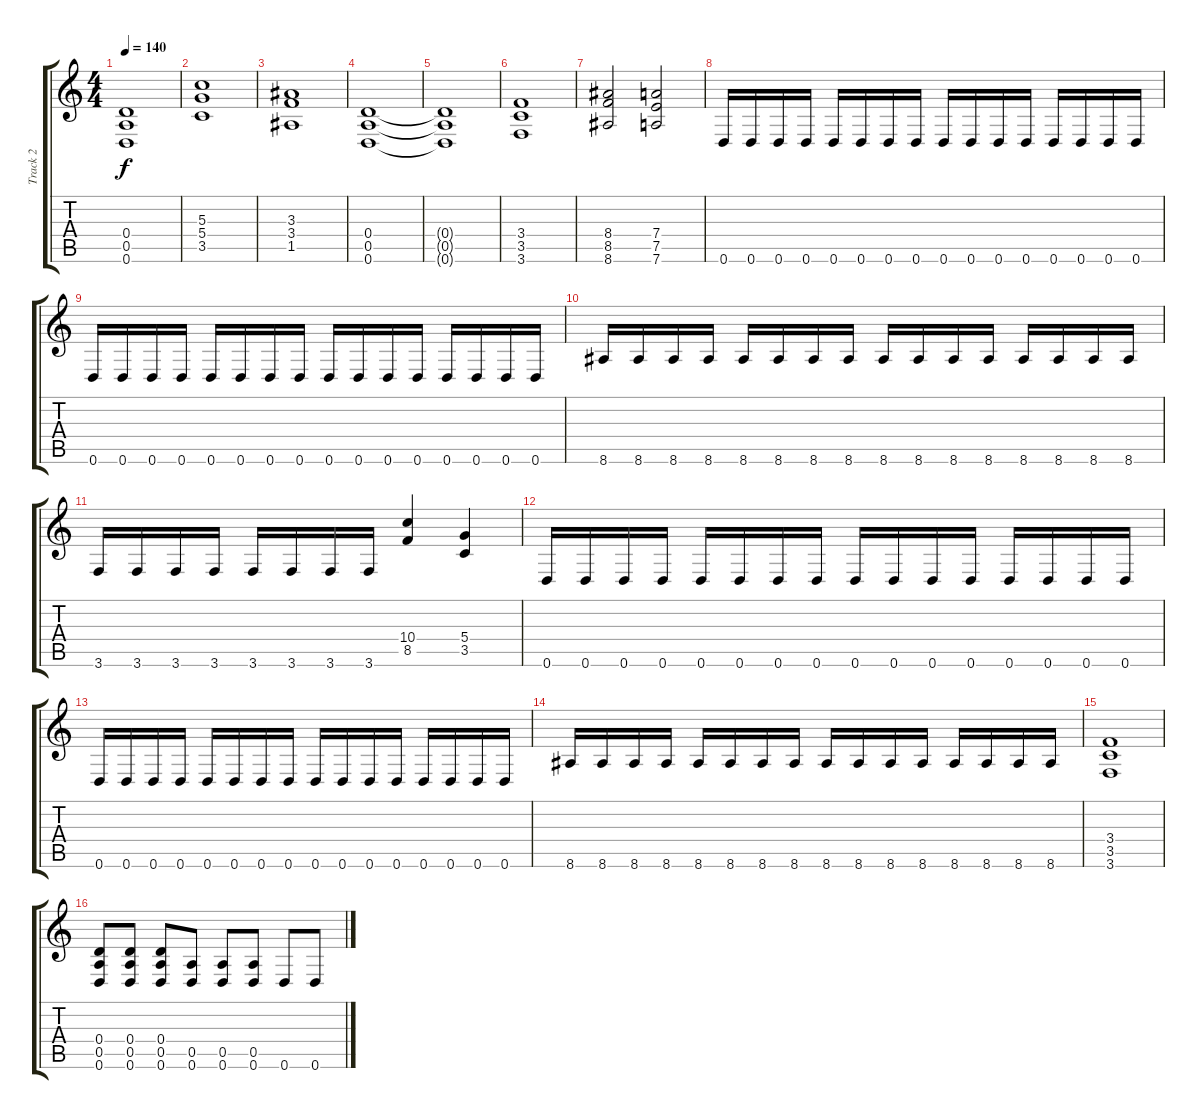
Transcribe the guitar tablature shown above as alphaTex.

\track ("Track 2" "Track 2") {instrument distortionguitar}
\staff {score tabs}
\tuning (E4 B3 G3 D3 A2 D2) {hide}
\ts (4 4)
\tempo 140
\clef g2
\ks c
(0.4{t} 0.5{t} 0.6{t}).1{dy f} |
(5.3 5.4 3.5).1 |
(3.3 3.4 1.5).1 |
(0.4 0.5 0.6).1 |
(0.4{t} 0.5{t} 0.6{t}).1 |
(3.4 3.5 3.6).1 |
(8.4 8.5 8.6).2 (7.4 7.5 7.6).2 |
0.6.16 0.6.16 0.6.16 0.6.16 0.6.16 0.6.16 0.6.16 0.6.16 0.6.16 0.6.16 0.6.16 0.6.16 0.6.16 0.6.16 0.6.16 0.6.16 |
0.6.16 0.6.16 0.6.16 0.6.16 0.6.16 0.6.16 0.6.16 0.6.16 0.6.16 0.6.16 0.6.16 0.6.16 0.6.16 0.6.16 0.6.16 0.6.16 |
8.6.16 8.6.16 8.6.16 8.6.16 8.6.16 8.6.16 8.6.16 8.6.16 8.6.16 8.6.16 8.6.16 8.6.16 8.6.16 8.6.16 8.6.16 8.6.16 |
3.6.16 3.6.16 3.6.16 3.6.16 3.6.16 3.6.16 3.6.16 3.6.16 (10.4 8.5).4 (5.4 3.5).4 |
0.6.16 0.6.16 0.6.16 0.6.16 0.6.16 0.6.16 0.6.16 0.6.16 0.6.16 0.6.16 0.6.16 0.6.16 0.6.16 0.6.16 0.6.16 0.6.16 |
0.6.16 0.6.16 0.6.16 0.6.16 0.6.16 0.6.16 0.6.16 0.6.16 0.6.16 0.6.16 0.6.16 0.6.16 0.6.16 0.6.16 0.6.16 0.6.16 |
8.6.16 8.6.16 8.6.16 8.6.16 8.6.16 8.6.16 8.6.16 8.6.16 8.6.16 8.6.16 8.6.16 8.6.16 8.6.16 8.6.16 8.6.16 8.6.16 |
(3.4 3.5 3.6).1 |
(0.4 0.5 0.6).8 (0.4 0.5 0.6).8 (0.4 0.5 0.6).8 (0.5 0.6).8 (0.5 0.6).8 (0.5 0.6).8 0.6.8 0.6.8
